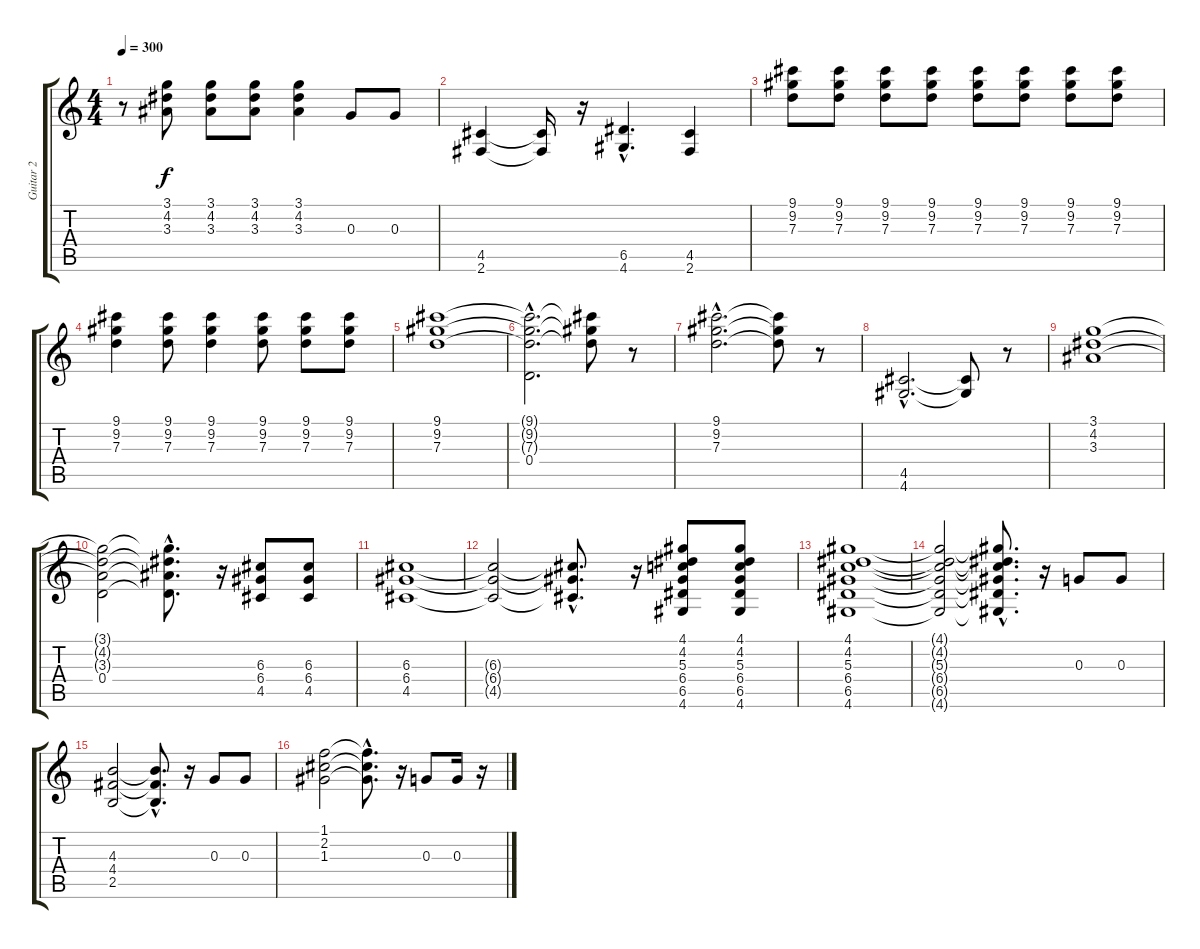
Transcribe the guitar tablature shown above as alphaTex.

\track ("Guitar 2" "Guitar 2") {instrument distortionguitar}
\staff {score tabs}
\tuning (E4 B3 G3 D3 A2 E2) {hide}
\ts (4 4)
\tempo 300
\clef g2
\ks c
r.8{dy f} (3.1 4.2 3.3).8 (3.1 4.2 3.3).8 (3.1 4.2 3.3).8 (3.1 4.2 3.3).4 0.3.8 0.3.8 |
(4.5 2.6).4 (4.5{t} 2.6{t}).16 r.16 (6.5{hac} 4.6{hac}).4{d} (4.5 2.6).4 |
(9.1 9.2 7.3).8 (9.1 9.2 7.3).8 (9.1 9.2 7.3).8 (9.1 9.2 7.3).8 (9.1 9.2 7.3).8 (9.1 9.2 7.3).8 (9.1 9.2 7.3).8 (9.1 9.2 7.3).8 |
(9.1 9.2 7.3).4 (9.1 9.2 7.3).8 (9.1 9.2 7.3).4 (9.1 9.2 7.3).8 (9.1 9.2 7.3).8 (9.1 9.2 7.3).8 |
(9.1 9.2 7.3).1 |
(9.1{hac t} 9.2{hac t} 7.3{hac t} 0.4{hac}).2{d} (9.1{t} 9.2{t} 7.3{t}).8 r.8 |
(9.1{hac} 9.2{hac} 7.3{hac}).2{d} (9.1{t} 9.2{t} 7.3{t}).8 r.8 |
(4.5{hac} 4.6{hac}).2{d} (4.5{t} 4.6{t}).8 r.8 |
(3.1 4.2 3.3).1 |
(3.1{t} 4.2{t} 3.3{t} 0.4).2 (3.1{hac t} 4.2{hac t} 3.3{hac t} 0.4{hac t}).8{d} r.16 (6.3 6.4 4.5).8 (6.3 6.4 4.5).8 |
(6.3 6.4 4.5).1 |
(6.3{t} 6.4{t} 4.5{t}).2 (6.3{hac t} 6.4{hac t} 4.5{hac t}).8{d} r.16 (4.1 4.2 5.3 6.4 6.5 4.6).8 (4.1 4.2 5.3 6.4 6.5 4.6).8 |
(4.1 4.2 5.3 6.4 6.5 4.6).1 |
(4.1{t} 4.2{t} 5.3{t} 6.4{t} 6.5{t} 4.6{t}).2 (4.1{hac t} 4.2{hac t} 5.3{hac t} 6.4{hac t} 6.5{hac t} 4.6{hac t}).8{d} r.16 0.3.8 0.3.8 |
(4.3 4.4 2.5).2 (4.3{hac t} 4.4{hac t} 2.5{hac t}).8{d} r.16 0.3.8 0.3.8 |
(1.1 2.2 1.3).2 (1.1{hac t} 2.2{hac t} 1.3{hac t}).8{d} r.16 0.3.8 0.3.16 r.16
